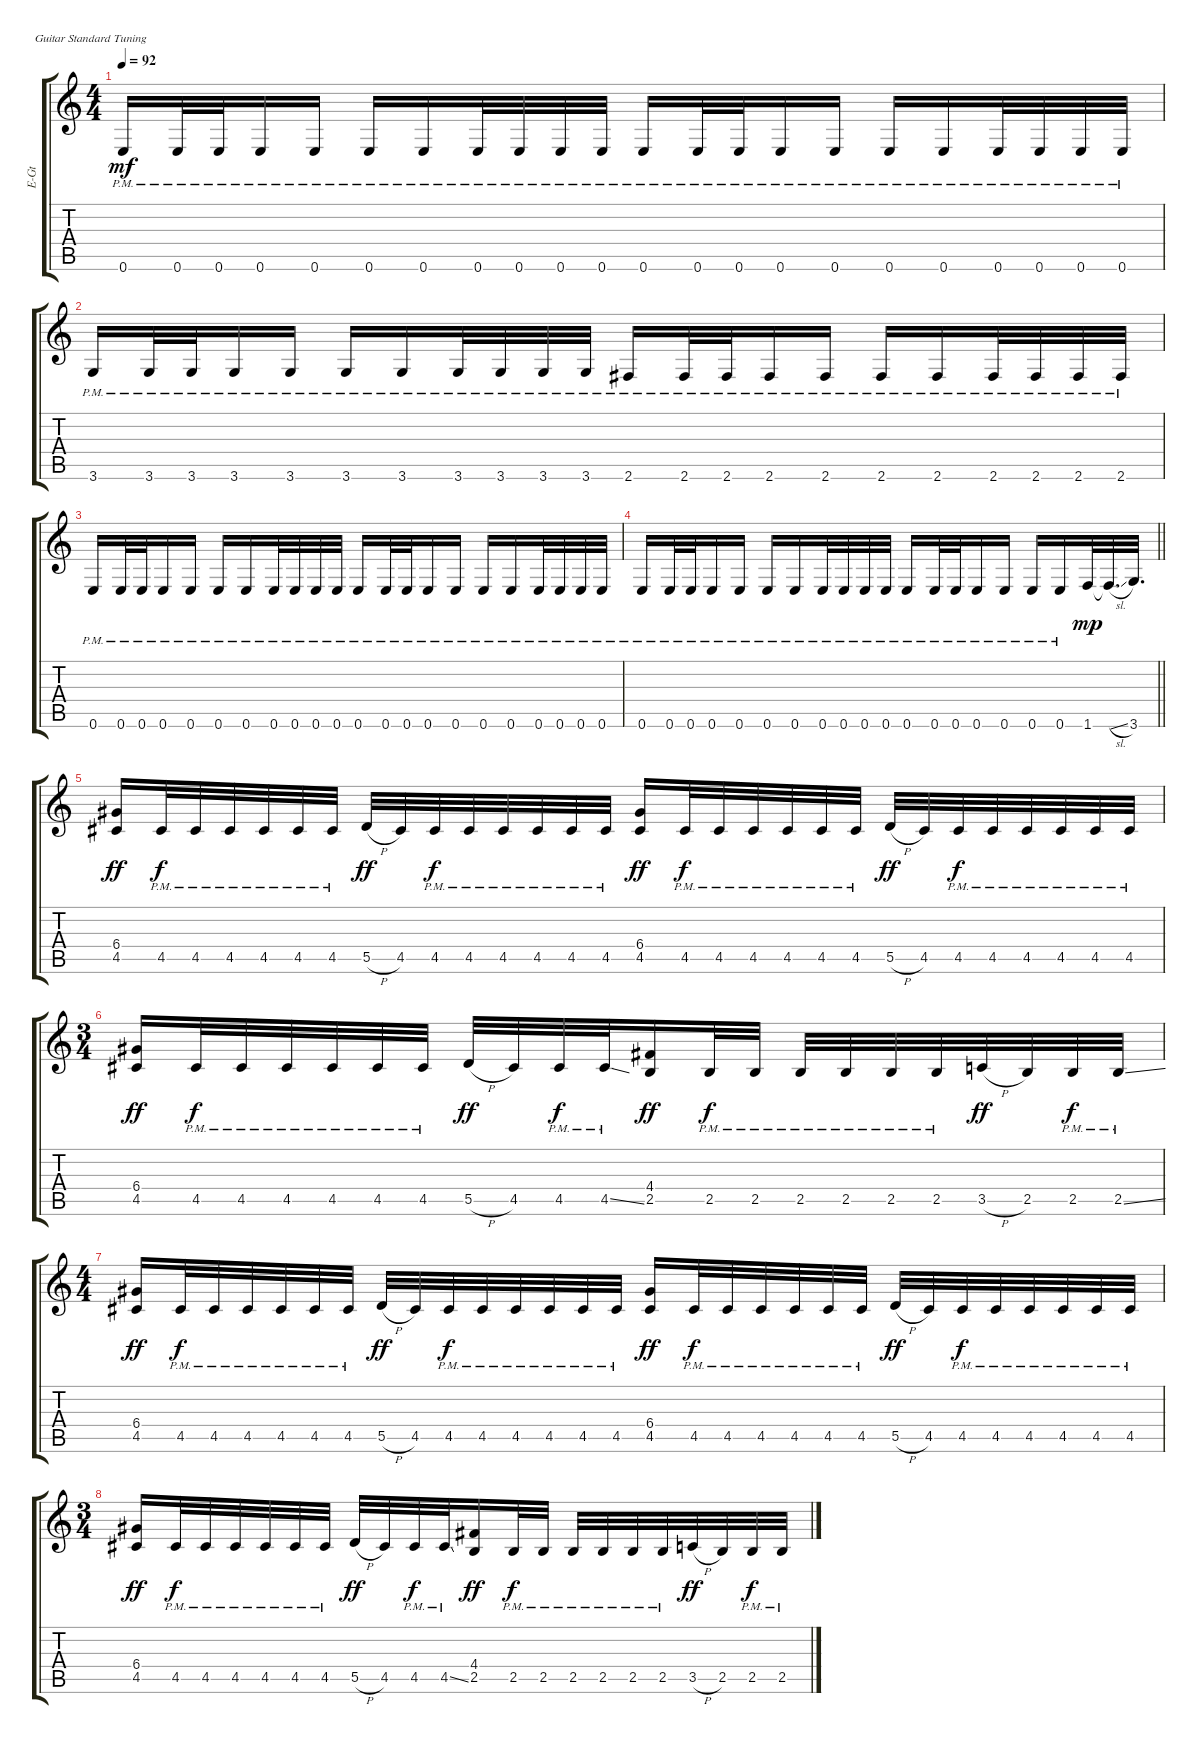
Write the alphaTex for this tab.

\track ("Rhythm " "E-Gt") {instrument distortionguitar}
\staff {score tabs}
\tuning (E4 B3 G3 D3 A2 E2)
\ts (4 4)
\tempo 92
\clef g2
\ks c
0.6{pm}.16{dy mf} 0.6{pm}.32 0.6{pm}.32 0.6{pm}.16 0.6{pm}.16 0.6{pm}.16 0.6{pm}.16 0.6{pm}.32 0.6{pm}.32 0.6{pm}.32 0.6{pm}.32 0.6{pm}.16 0.6{pm}.32 0.6{pm}.32 0.6{pm}.16 0.6{pm}.16 0.6{pm}.16 0.6{pm}.16 0.6{pm}.32 0.6{pm}.32 0.6{pm}.32 0.6{pm}.32 |
3.6{pm}.16 3.6{pm}.32 3.6{pm}.32 3.6{pm}.16 3.6{pm}.16 3.6{pm}.16 3.6{pm}.16 3.6{pm}.32 3.6{pm}.32 3.6{pm}.32 3.6{pm}.32 2.6{pm}.16 2.6{pm}.32 2.6{pm}.32 2.6{pm}.16 2.6{pm}.16 2.6{pm}.16 2.6{pm}.16 2.6{pm}.32 2.6{pm}.32 2.6{pm}.32 2.6{pm}.32 |
0.6{pm}.16 0.6{pm}.32 0.6{pm}.32 0.6{pm}.16 0.6{pm}.16 0.6{pm}.16 0.6{pm}.16 0.6{pm}.32 0.6{pm}.32 0.6{pm}.32 0.6{pm}.32 0.6{pm}.16 0.6{pm}.32 0.6{pm}.32 0.6{pm}.16 0.6{pm}.16 0.6{pm}.16 0.6{pm}.16 0.6{pm}.32 0.6{pm}.32 0.6{pm}.32 0.6{pm}.32 |
\barLineRight lightlight
0.6{pm}.16 0.6{pm}.32 0.6{pm}.32 0.6{pm}.16 0.6{pm}.16 0.6{pm}.16 0.6{pm}.16 0.6{pm}.32 0.6{pm}.32 0.6{pm}.32 0.6{pm}.32 0.6{pm}.16 0.6{pm}.32 0.6{pm}.32 0.6{pm}.16 0.6{pm}.16 0.6{pm}.16 0.6{pm}.16 1.6.32{dy mp} 1.6{sl t}.32{d} 3.6.32{d} |
(6.4 4.5).16{dy ff} 4.5{pm}.32{dy f} 4.5{pm}.32 4.5{pm}.32 4.5{pm}.32 4.5{pm}.32 4.5{pm}.32 5.5{h}.32{dy ff} 4.5.32 4.5{pm}.32{dy f} 4.5{pm}.32 4.5{pm}.32 4.5{pm}.32 4.5{pm}.32 4.5{pm}.32 (6.4 4.5).16{dy ff} 4.5{pm}.32{dy f} 4.5{pm}.32 4.5{pm}.32 4.5{pm}.32 4.5{pm}.32 4.5{pm}.32 5.5{h}.32{dy ff} 4.5.32 4.5{pm}.32{dy f} 4.5{pm}.32 4.5{pm}.32 4.5{pm}.32 4.5{pm}.32 4.5{pm}.32 |
\ts (3 4)
\beaming (8 2 2 2)
(6.4 4.5).16{dy ff} 4.5{pm}.32{dy f} 4.5{pm}.32 4.5{pm}.32 4.5{pm}.32 4.5{pm}.32 4.5{pm}.32 5.5{h}.32{dy ff} 4.5.32 4.5{pm}.32{dy f} 4.5{ss pm}.32 (4.4 2.5).16{dy ff} 2.5{pm}.32{dy f} 2.5{pm}.32 2.5{pm}.32 2.5{pm}.32 2.5{pm}.32 2.5{pm}.32 3.5{h}.32{dy ff} 2.5.32 2.5{pm}.32{dy f} 2.5{ss pm}.32 |
\ts (4 4)
\beaming (8 2 2 2 2)
(6.4 4.5).16{dy ff} 4.5{pm}.32{dy f} 4.5{pm}.32 4.5{pm}.32 4.5{pm}.32 4.5{pm}.32 4.5{pm}.32 5.5{h}.32{dy ff} 4.5.32 4.5{pm}.32{dy f} 4.5{pm}.32 4.5{pm}.32 4.5{pm}.32 4.5{pm}.32 4.5{pm}.32 (6.4 4.5).16{dy ff} 4.5{pm}.32{dy f} 4.5{pm}.32 4.5{pm}.32 4.5{pm}.32 4.5{pm}.32 4.5{pm}.32 5.5{h}.32{dy ff} 4.5.32 4.5{pm}.32{dy f} 4.5{pm}.32 4.5{pm}.32 4.5{pm}.32 4.5{pm}.32 4.5{pm}.32 |
\ts (3 4)
\beaming (8 2 2 2)
(6.4 4.5).16{dy ff} 4.5{pm}.32{dy f} 4.5{pm}.32 4.5{pm}.32 4.5{pm}.32 4.5{pm}.32 4.5{pm}.32 5.5{h}.32{dy ff} 4.5.32 4.5{pm}.32{dy f} 4.5{ss pm}.32 (4.4 2.5).16{dy ff} 2.5{pm}.32{dy f} 2.5{pm}.32 2.5{pm}.32 2.5{pm}.32 2.5{pm}.32 2.5{pm}.32 3.5{h}.32{dy ff} 2.5.32 2.5{pm}.32{dy f} 2.5{ss pm}.32
